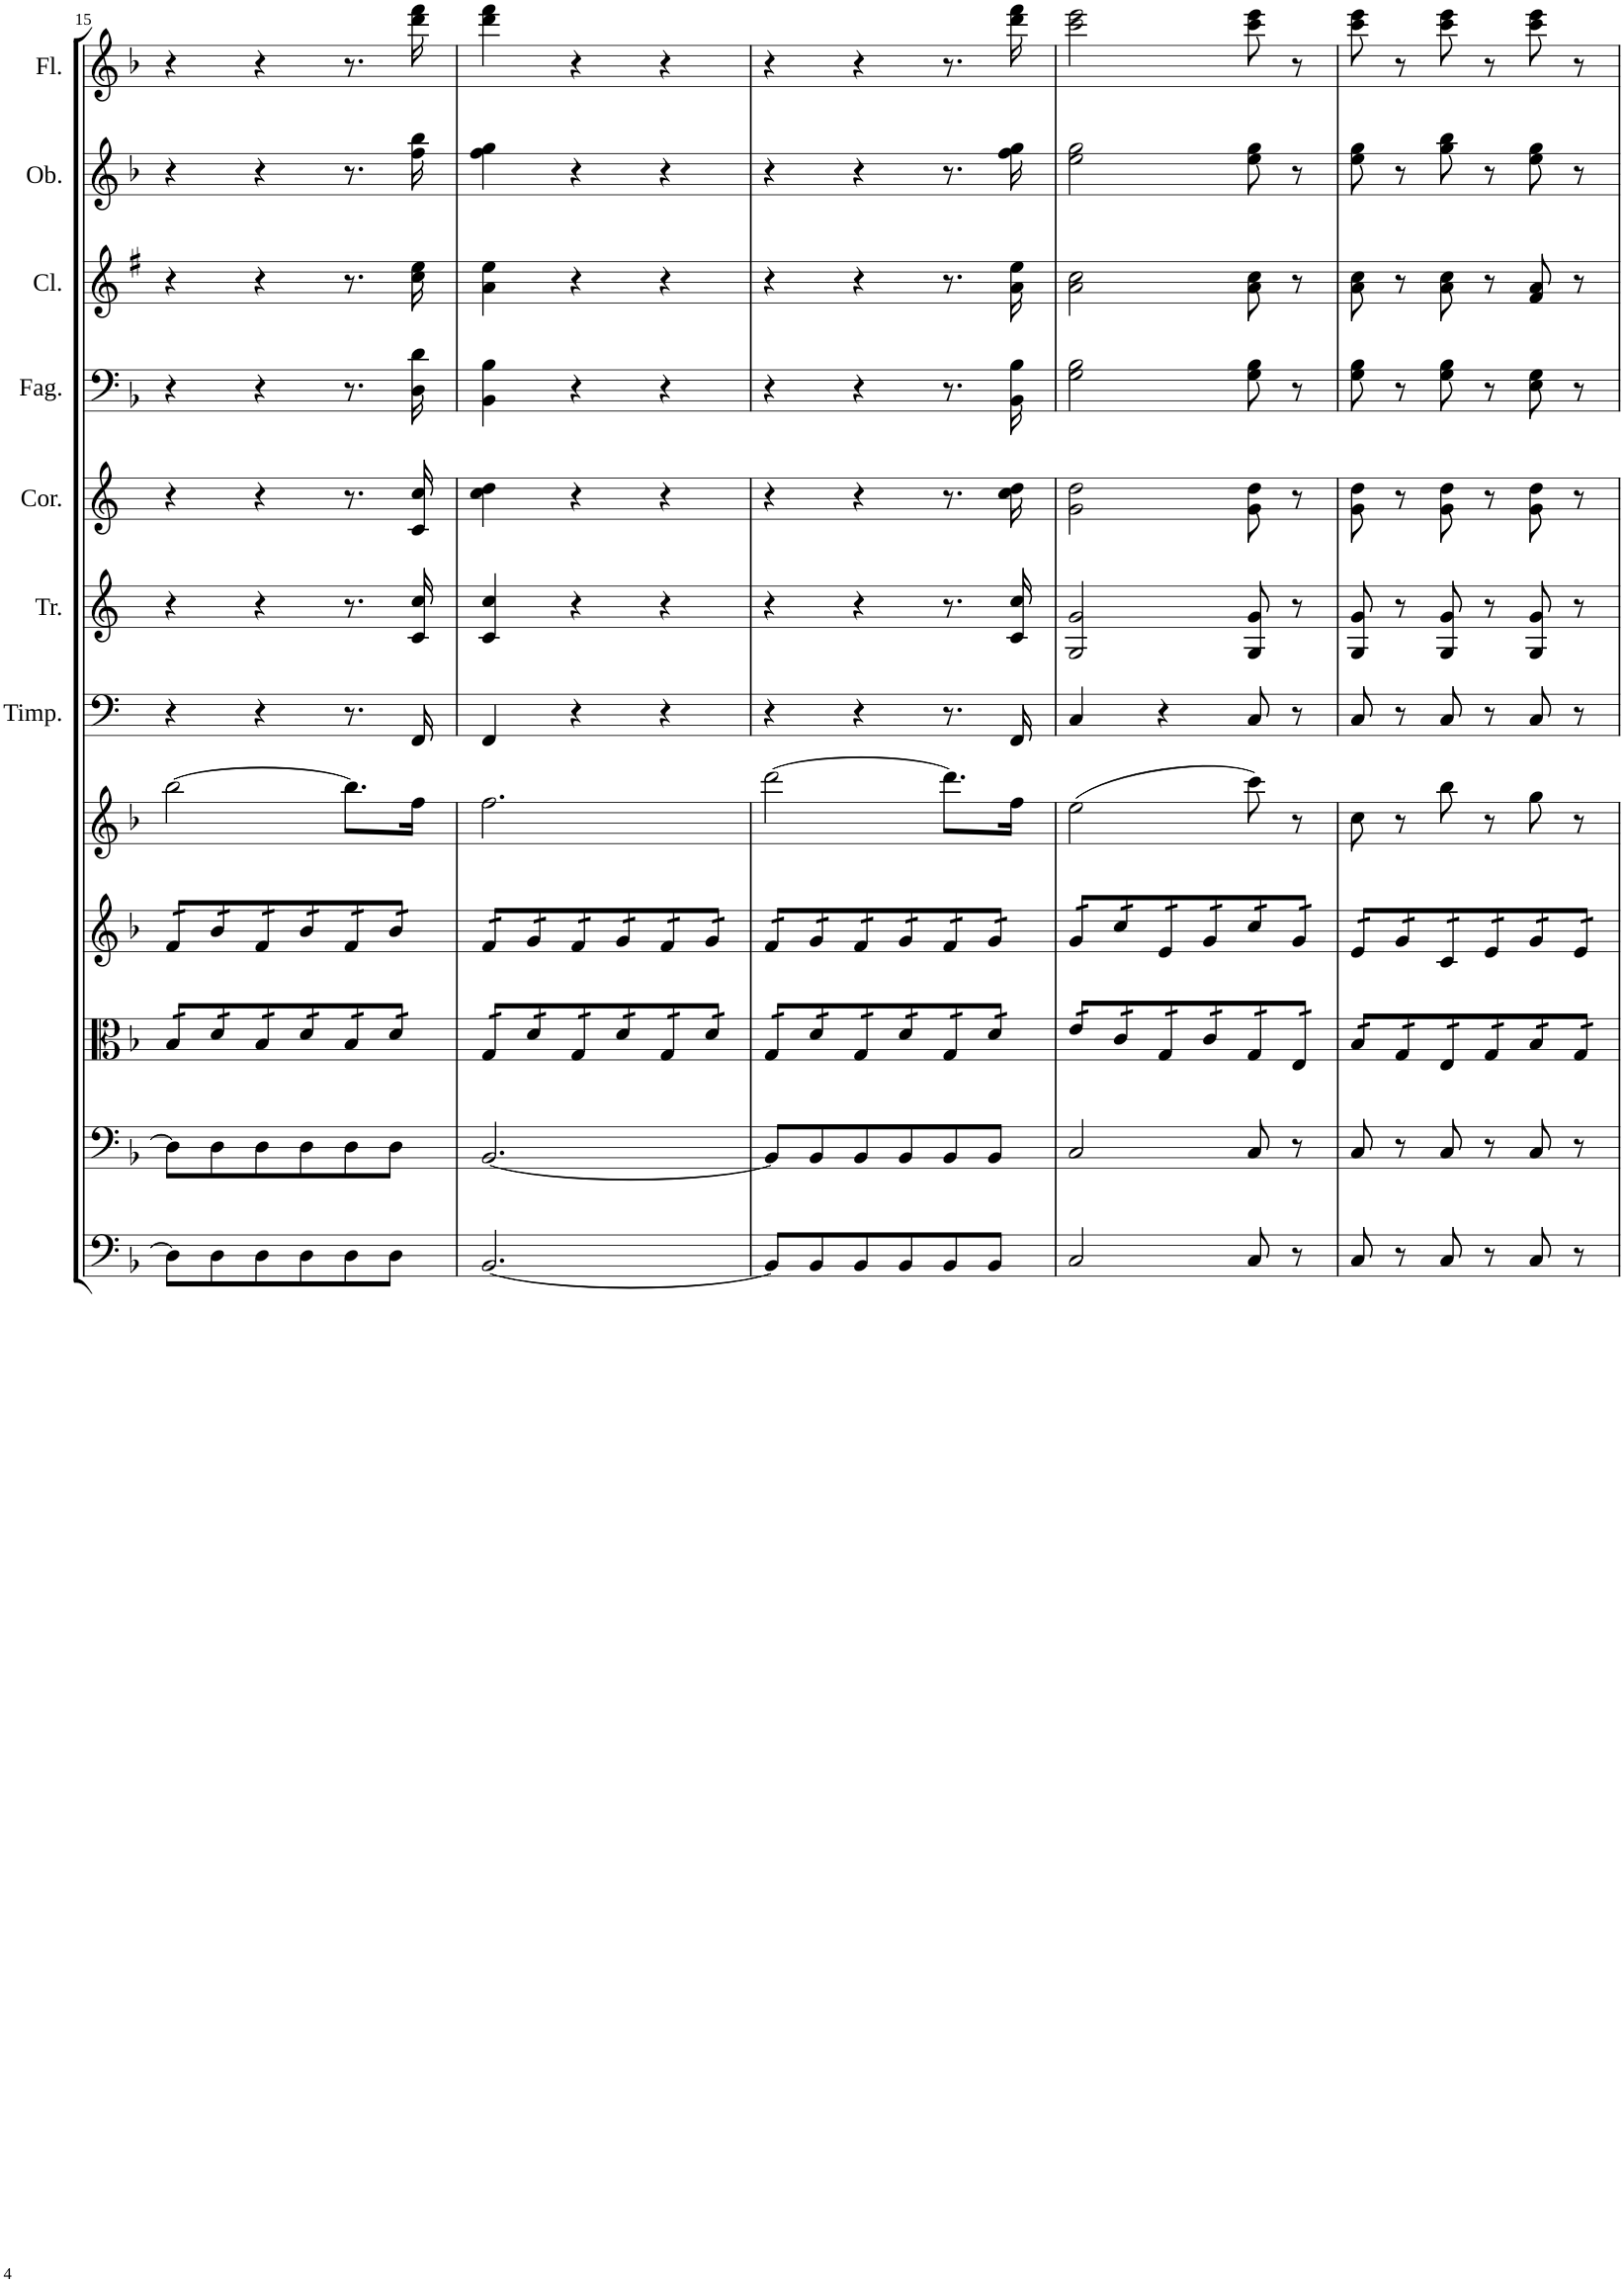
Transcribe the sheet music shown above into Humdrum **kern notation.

**kern	**kern	**kern	**kern	**kern	**kern	**kern	**kern	**kern	**kern	**kern	**kern
*part12	*part11	*part10	*part9	*part8	*part7	*part6	*part5	*part4	*part3	*part2	*part1
*staff12	*staff11	*staff10	*staff9	*staff8	*staff7	*staff6	*staff5	*staff4	*staff3	*staff2	*staff1
*I"Basso	*I"Violoncello	*I"Viola	*I"Violino II	*I"Violino I	*I"Timpani in F.C.	*I"Trombe in F	*I"Corni in F	*I"Fagotti	*I"Clarinetti in B	*I"Oboi	*I"Flauti
*	*	*	*	*	*I'Timp.	*I'Tr.	*I'Cor.	*I'Fag.	*I'Cl.	*I'Ob.	*I'Fl.
!!LO:PB:g=z
*clefF4	*clefF4	*clefC3	*clefG2	*clefG2	*clefF4	*clefG2	*clefG2	*clefF4	*clefG2	*clefG2	*clefG2
*Trd7c12	*	*	*	*	*	*Trd-3c-5	*Trd4c7	*	*Trd1c2	*	*
*k[b-]	*k[b-]	*k[b-]	*k[b-]	*k[b-]	*k[]	*k[]	*k[]	*k[b-]	*k[f#]	*k[b-]	*k[b-]
*M3/4	*M3/4	*M3/4	*M3/4	*M3/4	*M3/4	*M3/4	*M3/4	*M3/4	*M3/4	*M3/4	*M3/4
=15	=15	=15	=15	=15	=15	=15	=15	=15	=15	=15	=15
*	*	*tremolo	*	*	*	*	*	*	*	*	*
*	*	*	*tremolo	*	*	*	*	*	*	*	*
8D\L]	8D\L]	16B-/LL	16f/LL	[2bb-\	4r	4r	4r	4r	4r	4r	4r
.	.	16B-/	16f/	.	.	.	.	.	.	.	.
8D\	8D\	16d/	16b-/	.	.	.	.	.	.	.	.
.	.	16d/	16b-/	.	.	.	.	.	.	.	.
8D\	8D\	16B-/	16f/	.	4r	4r	4r	4r	4r	4r	4r
.	.	16B-/	16f/	.	.	.	.	.	.	.	.
8D\	8D\	16d/	16b-/	.	.	.	.	.	.	.	.
.	.	16d/	16b-/	.	.	.	.	.	.	.	.
8D\	8D\	16B-/	16f/	8.bb-\L]	8.r	8.r	8.r	8.r	8.r	8.r	8.r
.	.	16B-/	16f/	.	.	.	.	.	.	.	.
8D\J	8D\J	16d/	16b-/	.	.	.	.	.	.	.	.
.	.	16d/JJ	16b-/JJ	16ff\Jk	16FF/	16c/ 16cc/	16c/ 16cc/	16D\ 16d\	16cc\ 16ee\	16ff\ 16bb-\	16ddd\ 16fff\
=16	=16	=16	=16	=16	=16	=16	=16	=16	=16	=16	=16
[2.BB-/	[2.BB-/	16G/LL	16f/LL	2.ff\	4FF/	4c/ 4cc/	4cc\ 4dd\	4BB-\ 4B-\	4a\ 4ee\	4ff\ 4gg\	4ddd\ 4fff\
.	.	16G/	16f/	.	.	.	.	.	.	.	.
.	.	16d/	16g/	.	.	.	.	.	.	.	.
.	.	16d/	16g/	.	.	.	.	.	.	.	.
.	.	16G/	16f/	.	4r	4r	4r	4r	4r	4r	4r
.	.	16G/	16f/	.	.	.	.	.	.	.	.
.	.	16d/	16g/	.	.	.	.	.	.	.	.
.	.	16d/	16g/	.	.	.	.	.	.	.	.
.	.	16G/	16f/	.	4r	4r	4r	4r	4r	4r	4r
.	.	16G/	16f/	.	.	.	.	.	.	.	.
.	.	16d/	16g/	.	.	.	.	.	.	.	.
.	.	16d/JJ	16g/JJ	.	.	.	.	.	.	.	.
=17	=17	=17	=17	=17	=17	=17	=17	=17	=17	=17	=17
8BB-/L]	8BB-/L]	16G/LL	16f/LL	[2ddd\	4r	4r	4r	4r	4r	4r	4r
.	.	16G/	16f/	.	.	.	.	.	.	.	.
8BB-/	8BB-/	16d/	16g/	.	.	.	.	.	.	.	.
.	.	16d/	16g/	.	.	.	.	.	.	.	.
8BB-/	8BB-/	16G/	16f/	.	4r	4r	4r	4r	4r	4r	4r
.	.	16G/	16f/	.	.	.	.	.	.	.	.
8BB-/	8BB-/	16d/	16g/	.	.	.	.	.	.	.	.
.	.	16d/	16g/	.	.	.	.	.	.	.	.
8BB-/	8BB-/	16G/	16f/	8.ddd\L]	8.r	8.r	8.r	8.r	8.r	8.r	8.r
.	.	16G/	16f/	.	.	.	.	.	.	.	.
8BB-/J	8BB-/J	16d/	16g/	.	.	.	.	.	.	.	.
.	.	16d/JJ	16g/JJ	16ff\Jk	16FF/	16c/ 16cc/	16cc\ 16dd\	16BB-\ 16B-\	16a\ 16ee\	16ff\ 16gg\	16ddd\ 16fff\
=18	=18	=18	=18	=18	=18	=18	=18	=18	=18	=18	=18
2C/	2C/	16e/LL	16g/LL	(2ee\	4C/	2G/ 2g/	2g\ 2dd\	2G\ 2B-\	2a\ 2cc\	2ee\ 2gg\	2ccc\ 2eee\
.	.	16e/	16g/	.	.	.	.	.	.	.	.
.	.	16c/	16cc/	.	.	.	.	.	.	.	.
.	.	16c/	16cc/	.	.	.	.	.	.	.	.
.	.	16G/	16e/	.	4r	.	.	.	.	.	.
.	.	16G/	16e/	.	.	.	.	.	.	.	.
.	.	16c/	16g/	.	.	.	.	.	.	.	.
.	.	16c/	16g/	.	.	.	.	.	.	.	.
8C/	8C/	16G/	16cc/	8ccc\)	8C/	8G/ 8g/	8g\ 8dd\	8G\ 8B-\	8a\ 8cc\	8ee\ 8gg\	8ccc\ 8eee\
.	.	16G/	16cc/	.	.	.	.	.	.	.	.
8r	8r	16E/	16g/	8r	8r	8r	8r	8r	8r	8r	8r
.	.	16E/JJ	16g/JJ	.	.	.	.	.	.	.	.
=19	=19	=19	=19	=19	=19	=19	=19	=19	=19	=19	=19
8C/	8C/	16B-/LL	16e/LL	8cc\	8C/	8G/ 8g/	8g\ 8dd\	8G\ 8B-\	8a\ 8cc\	8ee\ 8gg\	8ccc\ 8eee\
.	.	16B-/	16e/	.	.	.	.	.	.	.	.
8r	8r	16G/	16g/	8r	8r	8r	8r	8r	8r	8r	8r
.	.	16G/	16g/	.	.	.	.	.	.	.	.
8C/	8C/	16E/	16c/	8bb-\	8C/	8G/ 8g/	8g\ 8dd\	8G\ 8B-\	8a\ 8cc\	8gg\ 8bb-\	8ccc\ 8eee\
.	.	16E/	16c/	.	.	.	.	.	.	.	.
8r	8r	16G/	16e/	8r	8r	8r	8r	8r	8r	8r	8r
.	.	16G/	16e/	.	.	.	.	.	.	.	.
8C/	8C/	16B-/	16g/	8gg\	8C/	8G/ 8g/	8g\ 8dd\	8E\ 8G\	8f#/ 8a/	8ee\ 8gg\	8ccc\ 8eee\
.	.	16B-/	16g/	.	.	.	.	.	.	.	.
8r	8r	16G/	16e/	8r	8r	8r	8r	8r	8r	8r	8r
.	.	16G/JJ	16e/JJ	.	.	.	.	.	.	.	.
*	*	*	*Xtremolo	*	*	*	*	*	*	*	*
*	*	*Xtremolo	*	*	*	*	*	*	*	*	*
=	=	=	=	=	=	=	=	=	=	=	=
*-	*-	*-	*-	*-	*-	*-	*-	*-	*-	*-	*-
